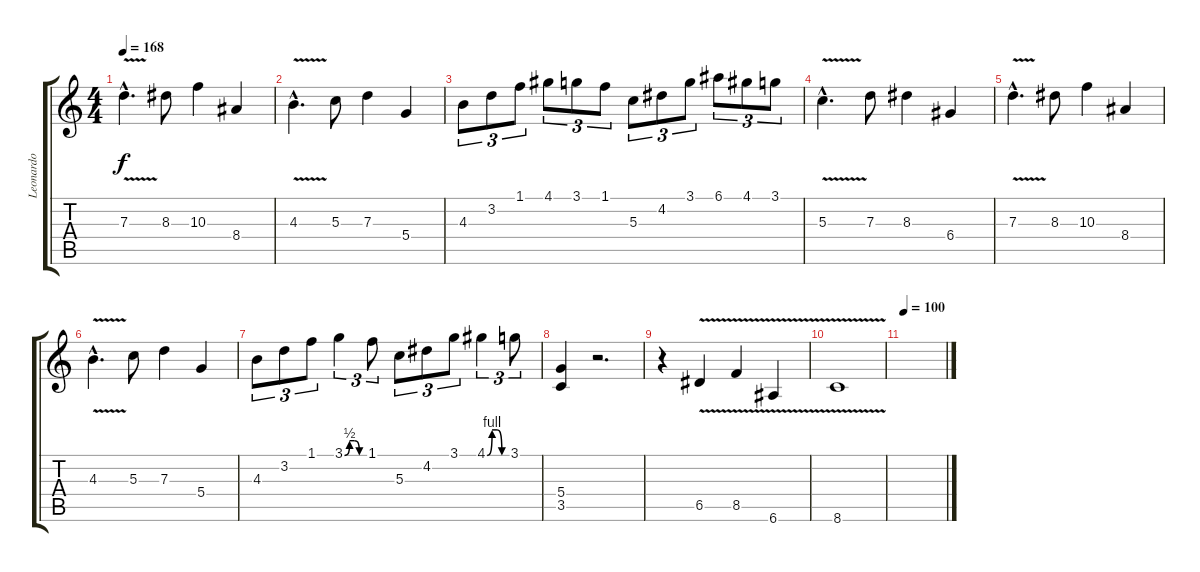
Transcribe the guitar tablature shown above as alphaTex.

\track ("Leonardo" "Leonardo") {instrument distortionguitar}
\staff {score tabs}
\tuning (E4 B3 G3 D3 A2 E2) {hide}
\ts (4 4)
\tempo 168
\clef g2
\ks c
7.3{v hac}.4{d dy f} 8.3.8 10.3.4 8.4.4 |
4.3{v hac}.4{d} 5.3.8 7.3.4 5.4.4 |
4.3.8{tu (3 2)} 3.2.8{tu (3 2)} 1.1.8{tu (3 2)} 4.1.8{tu (3 2)} 3.1.8{tu (3 2)} 1.1.8{tu (3 2)} 5.3.8{tu (3 2)} 4.2.8{tu (3 2)} 3.1.8{tu (3 2)} 6.1.8{tu (3 2)} 4.1.8{tu (3 2)} 3.1.8{tu (3 2)} |
5.3{v hac}.4{d} 7.3.8 8.3.4 6.4.4 |
7.3{v hac}.4{d} 8.3.8 10.3.4 8.4.4 |
4.3{v hac}.4{d} 5.3.8 7.3.4 5.4.4 |
4.3.8{tu (3 2)} 3.2.8{tu (3 2)} 1.1.8{tu (3 2)} 3.1{be (custom 0 0 15 2 30 2 45 0 60 0)}.4{tu (3 2)} 1.1.8{tu (3 2)} 5.3.8{tu (3 2)} 4.2.8{tu (3 2)} 3.1.8{tu (3 2)} 4.1{be (custom 0 0 15 4 30 4 45 0 60 0)}.4{tu (3 2)} 3.1.8{tu (3 2)} |
(5.4 3.5).4 r.2{d} |
r.4 6.5{v}.4 8.5{v}.4 6.6{v}.4 |
8.6{v}.1 |
\tempo 100
